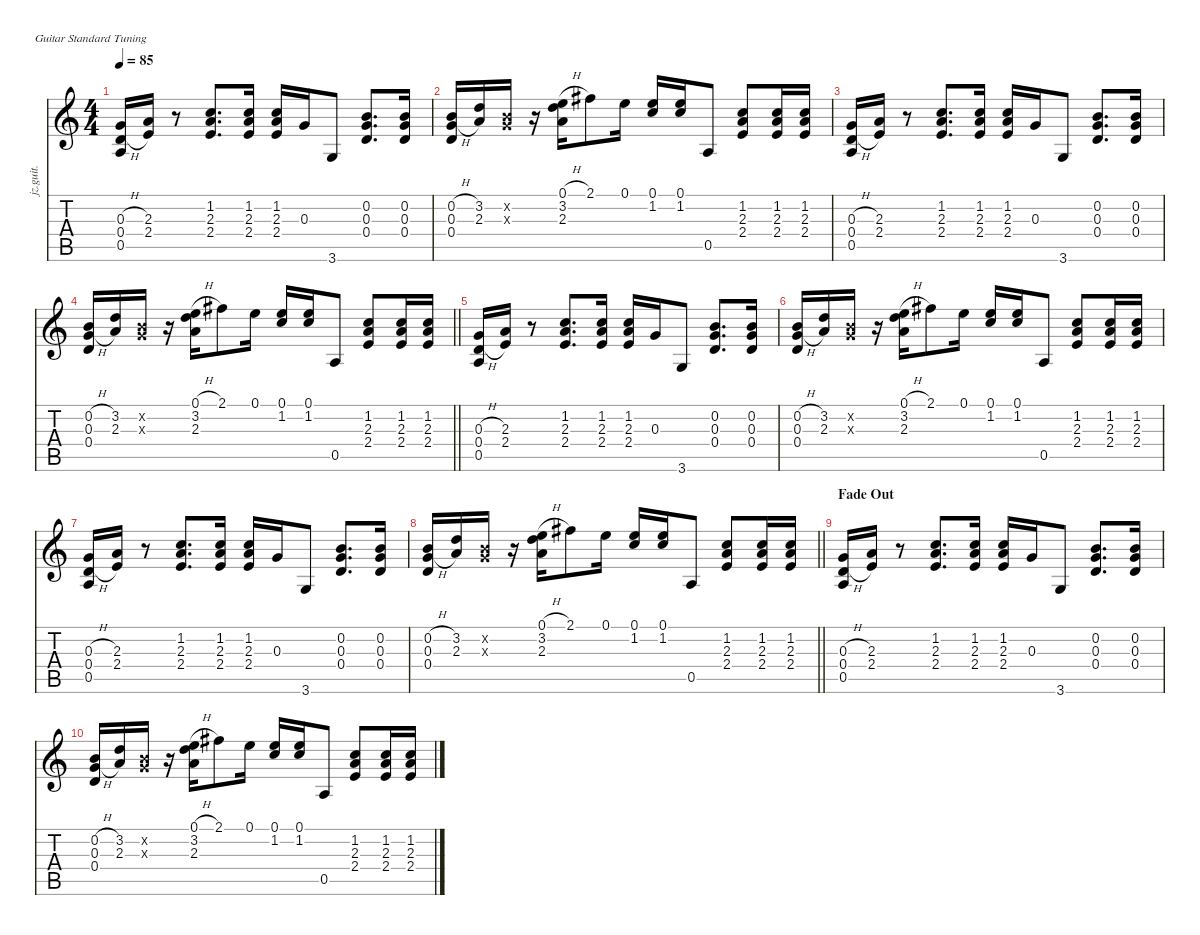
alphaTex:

\defaultSystemsLayout 4
\hideDynamics
\bracketExtendMode nobrackets
\otherSystemsTrackNameOrientation horizontal
\track ("Guitar 1" "jz.guit.") {defaultSystemsLayout 4 instrument electricguitarjazz}
\staff {score tabs}
\tuning (E4 B3 G3 D3 A2 E2)
\ts (4 4)
\tempo 85
\clef g2
\ks c
(0.3{h} 0.4{h} 0.5).16{dy f} (2.3 2.4).16 r.8 (1.2 2.3 2.4).8{d} (1.2 2.3 2.4).16 (1.2 2.3 2.4).16 0.3.16 3.6.8 (0.2 0.3 0.4).8{d} (0.2 0.3 0.4).16 |
(0.2{h} 0.3{h} 0.4).16 (3.2 2.3).16 (0.2{x} 0.3{x}).16 r.16 (0.1{h} 3.2 2.3).16 2.1{acc #}.8 0.1.16 (0.1 1.2).16 (0.1 1.2).16 0.5.8 (1.2 2.3 2.4).8 (1.2 2.3 2.4).16 (1.2 2.3 2.4).16 |
(0.3{h} 0.4{h} 0.5).16 (2.3 2.4).16 r.8 (1.2 2.3 2.4).8{d} (1.2 2.3 2.4).16 (1.2 2.3 2.4).16 0.3.16 3.6.8 (0.2 0.3 0.4).8{d} (0.2 0.3 0.4).16 |
\barLineRight lightlight
(0.2{h} 0.3{h} 0.4).16 (3.2 2.3).16 (0.2{x} 0.3{x}).16 r.16 (0.1{h} 3.2 2.3).16 2.1{acc #}.8 0.1.16 (0.1 1.2).16 (0.1 1.2).16 0.5.8 (1.2 2.3 2.4).8 (1.2 2.3 2.4).16 (1.2 2.3 2.4).16 |
(0.3{h} 0.4{h} 0.5).16 (2.3 2.4).16 r.8 (1.2 2.3 2.4).8{d} (1.2 2.3 2.4).16 (1.2 2.3 2.4).16 0.3.16 3.6.8 (0.2 0.3 0.4).8{d} (0.2 0.3 0.4).16 |
(0.2{h} 0.3{h} 0.4).16 (3.2 2.3).16 (0.2{x} 0.3{x}).16 r.16 (0.1{h} 3.2 2.3).16 2.1{acc #}.8 0.1.16 (0.1 1.2).16 (0.1 1.2).16 0.5.8 (1.2 2.3 2.4).8 (1.2 2.3 2.4).16 (1.2 2.3 2.4).16 |
(0.3{h} 0.4{h} 0.5).16 (2.3 2.4).16 r.8 (1.2 2.3 2.4).8{d} (1.2 2.3 2.4).16 (1.2 2.3 2.4).16 0.3.16 3.6.8 (0.2 0.3 0.4).8{d} (0.2 0.3 0.4).16 |
\barLineRight lightlight
(0.2{h} 0.3{h} 0.4).16 (3.2 2.3).16 (0.2{x} 0.3{x}).16 r.16 (0.1{h} 3.2 2.3).16 2.1{acc #}.8 0.1.16 (0.1 1.2).16 (0.1 1.2).16 0.5.8 (1.2 2.3 2.4).8 (1.2 2.3 2.4).16 (1.2 2.3 2.4).16 |
\section ("" "Fade Out")
(0.3{h} 0.4{h} 0.5).16 (2.3 2.4).16 r.8 (1.2 2.3 2.4).8{d} (1.2 2.3 2.4).16 (1.2 2.3 2.4).16 0.3.16 3.6.8 (0.2 0.3 0.4).8{d} (0.2 0.3 0.4).16 |
(0.2{h} 0.3{h} 0.4).16 (3.2 2.3).16 (0.2{x} 0.3{x}).16 r.16 (0.1{h} 3.2 2.3).16 2.1{acc #}.8 0.1.16 (0.1 1.2).16 (0.1 1.2).16 0.5.8 (1.2 2.3 2.4).8 (1.2 2.3 2.4).16 (1.2 2.3 2.4).16
